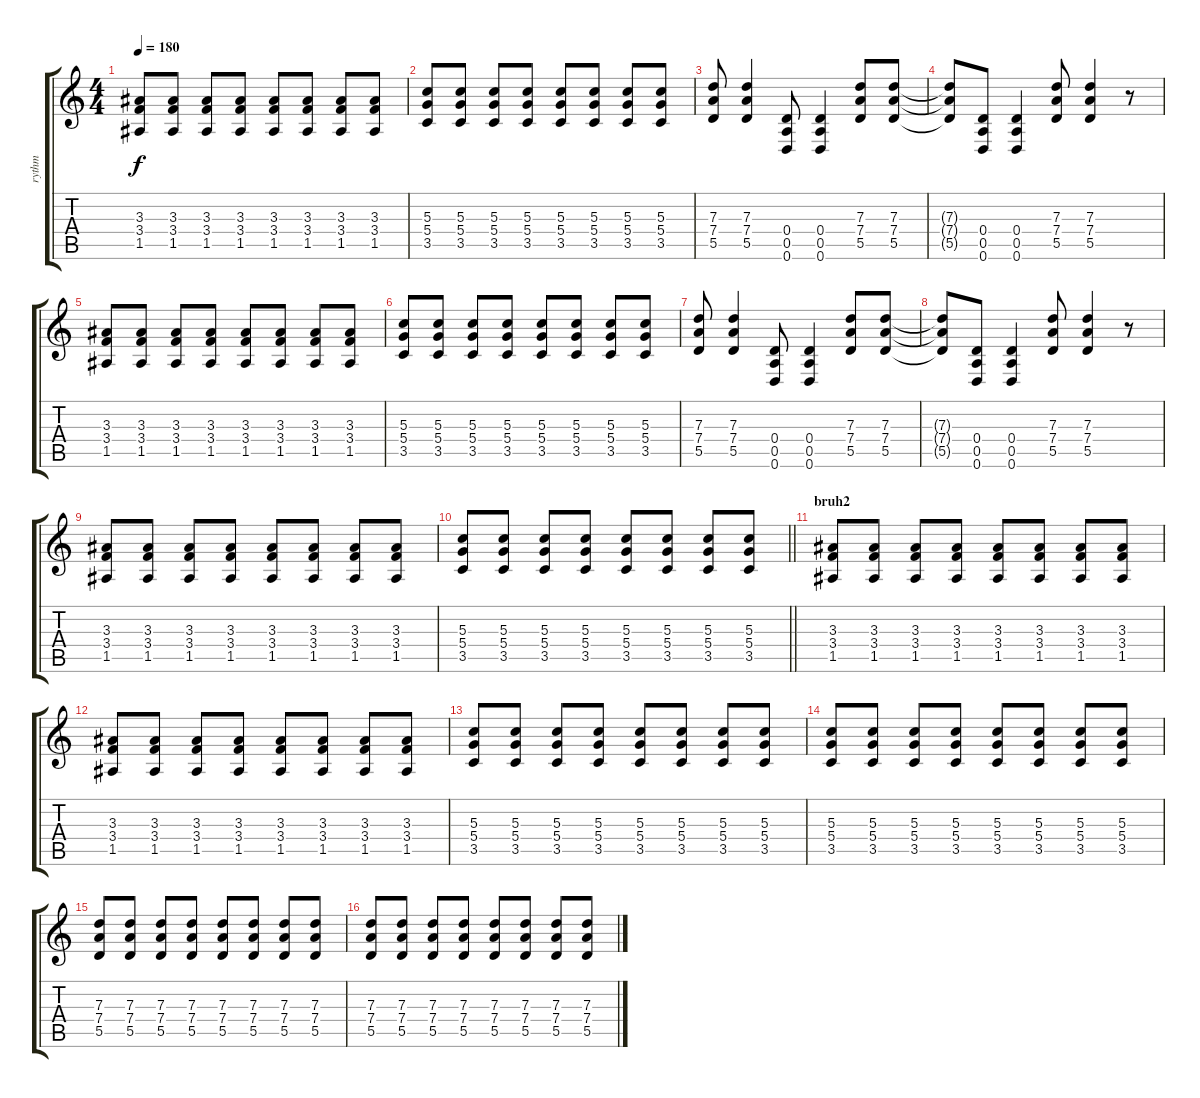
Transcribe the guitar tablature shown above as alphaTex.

\track ("rythm" "rythm") {instrument distortionguitar}
\staff {score tabs}
\tuning (E4 B3 G3 D3 A2 D2) {hide}
\ts (4 4)
\tempo 180
\clef g2
\ks c
(3.3 3.4 1.5).8{dy f} (3.3 3.4 1.5).8 (3.3 3.4 1.5).8 (3.3 3.4 1.5).8 (3.3 3.4 1.5).8 (3.3 3.4 1.5).8 (3.3 3.4 1.5).8 (3.3 3.4 1.5).8 |
(5.3 5.4 3.5).8 (5.3 5.4 3.5).8 (5.3 5.4 3.5).8 (5.3 5.4 3.5).8 (5.3 5.4 3.5).8 (5.3 5.4 3.5).8 (5.3 5.4 3.5).8 (5.3 5.4 3.5).8 |
(7.3 7.4 5.5).8 (7.3 7.4 5.5).4 (0.4 0.5 0.6).8 (0.4 0.5 0.6).4 (7.3 7.4 5.5).8 (7.3 7.4 5.5).8 |
(7.3{t} 7.4{t} 5.5{t}).8 (0.4 0.5 0.6).8 (0.4 0.5 0.6).4 (7.3 7.4 5.5).8 (7.3 7.4 5.5).4 r.8 |
(3.3 3.4 1.5).8 (3.3 3.4 1.5).8 (3.3 3.4 1.5).8 (3.3 3.4 1.5).8 (3.3 3.4 1.5).8 (3.3 3.4 1.5).8 (3.3 3.4 1.5).8 (3.3 3.4 1.5).8 |
(5.3 5.4 3.5).8 (5.3 5.4 3.5).8 (5.3 5.4 3.5).8 (5.3 5.4 3.5).8 (5.3 5.4 3.5).8 (5.3 5.4 3.5).8 (5.3 5.4 3.5).8 (5.3 5.4 3.5).8 |
(7.3 7.4 5.5).8 (7.3 7.4 5.5).4 (0.4 0.5 0.6).8 (0.4 0.5 0.6).4 (7.3 7.4 5.5).8 (7.3 7.4 5.5).8 |
(7.3{t} 7.4{t} 5.5{t}).8 (0.4 0.5 0.6).8 (0.4 0.5 0.6).4 (7.3 7.4 5.5).8 (7.3 7.4 5.5).4 r.8 |
(3.3 3.4 1.5).8 (3.3 3.4 1.5).8 (3.3 3.4 1.5).8 (3.3 3.4 1.5).8 (3.3 3.4 1.5).8 (3.3 3.4 1.5).8 (3.3 3.4 1.5).8 (3.3 3.4 1.5).8 |
\barLineRight lightlight
(5.3 5.4 3.5).8 (5.3 5.4 3.5).8 (5.3 5.4 3.5).8 (5.3 5.4 3.5).8 (5.3 5.4 3.5).8 (5.3 5.4 3.5).8 (5.3 5.4 3.5).8 (5.3 5.4 3.5).8 |
\section ("" "bruh2")
(3.3 3.4 1.5).8 (3.3 3.4 1.5).8 (3.3 3.4 1.5).8 (3.3 3.4 1.5).8 (3.3 3.4 1.5).8 (3.3 3.4 1.5).8 (3.3 3.4 1.5).8 (3.3 3.4 1.5).8 |
(3.3 3.4 1.5).8 (3.3 3.4 1.5).8 (3.3 3.4 1.5).8 (3.3 3.4 1.5).8 (3.3 3.4 1.5).8 (3.3 3.4 1.5).8 (3.3 3.4 1.5).8 (3.3 3.4 1.5).8 |
(5.3 5.4 3.5).8 (5.3 5.4 3.5).8 (5.3 5.4 3.5).8 (5.3 5.4 3.5).8 (5.3 5.4 3.5).8 (5.3 5.4 3.5).8 (5.3 5.4 3.5).8 (5.3 5.4 3.5).8 |
(5.3 5.4 3.5).8 (5.3 5.4 3.5).8 (5.3 5.4 3.5).8 (5.3 5.4 3.5).8 (5.3 5.4 3.5).8 (5.3 5.4 3.5).8 (5.3 5.4 3.5).8 (5.3 5.4 3.5).8 |
(7.3 7.4 5.5).8 (7.3 7.4 5.5).8 (7.3 7.4 5.5).8 (7.3 7.4 5.5).8 (7.3 7.4 5.5).8 (7.3 7.4 5.5).8 (7.3 7.4 5.5).8 (7.3 7.4 5.5).8 |
(7.3 7.4 5.5).8 (7.3 7.4 5.5).8 (7.3 7.4 5.5).8 (7.3 7.4 5.5).8 (7.3 7.4 5.5).8 (7.3 7.4 5.5).8 (7.3 7.4 5.5).8 (7.3 7.4 5.5).8
